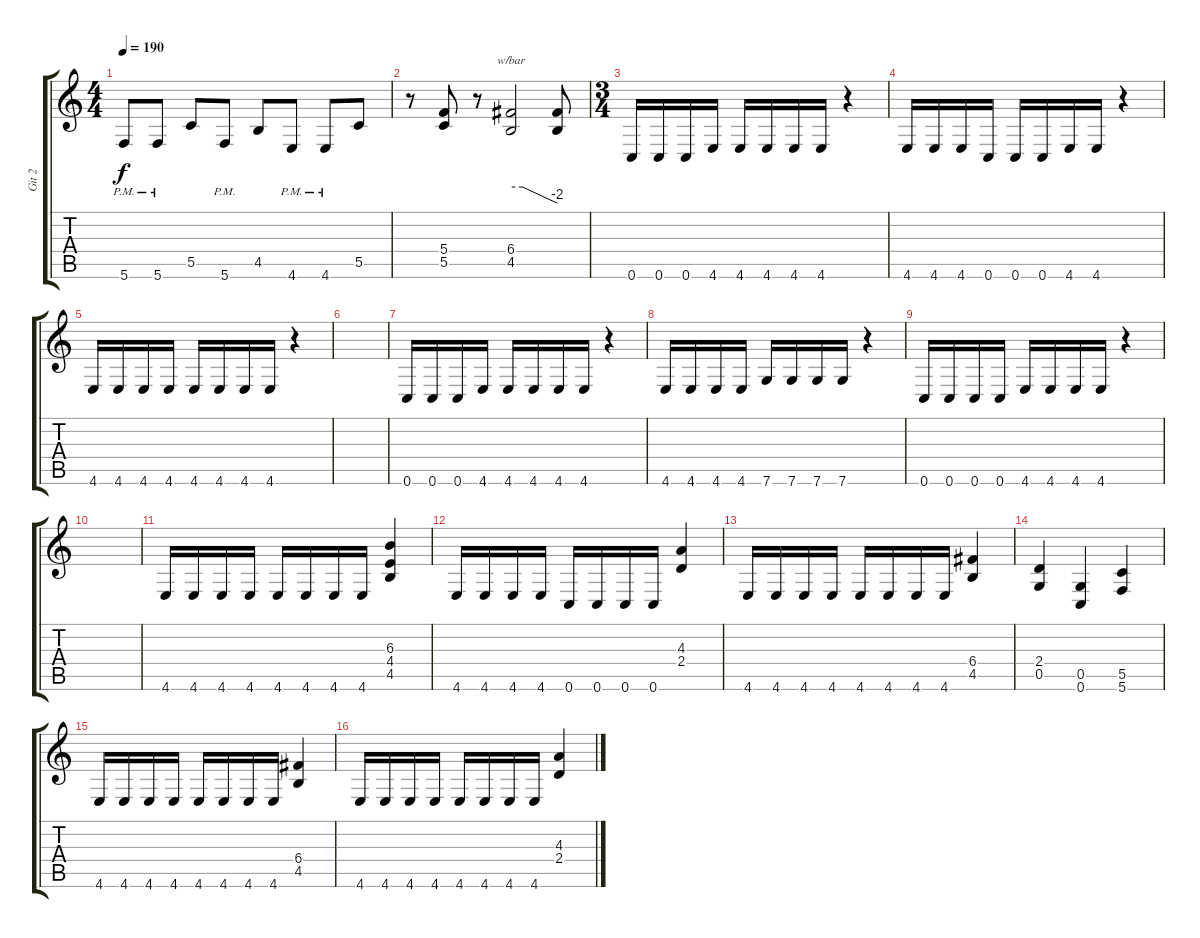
\track ("Git 2" "Git 2") {instrument distortionguitar}
\staff {score tabs}
\tuning (D4 A3 F3 C3 G2 C2) {hide}
\ts (4 4)
\tempo 190
\clef g2
\ks c
5.6{pm}.8{dy f} 5.6{pm}.8 5.5.8 5.6{pm}.8 4.5.8 4.6{pm}.8 4.6{pm}.8 5.5.8 |
r.8 (5.4 5.5).8 r.8 (6.4 4.5).2{tbe (custom default 0 0 15 0 60 -8)} (6.4{t} 4.5{t}).8 |
\ts (3 4)
0.6.16 0.6.16 0.6.16 4.6.16 4.6.16 4.6.16 4.6.16 4.6.16 r.4 |
4.6.16 4.6.16 4.6.16 0.6.16 0.6.16 0.6.16 4.6.16 4.6.16 r.4 |
4.6.16 4.6.16 4.6.16 4.6.16 4.6.16 4.6.16 4.6.16 4.6.16 r.4 |
|
0.6.16 0.6.16 0.6.16 4.6.16 4.6.16 4.6.16 4.6.16 4.6.16 r.4 |
4.6.16 4.6.16 4.6.16 4.6.16 7.6.16 7.6.16 7.6.16 7.6.16 r.4 |
0.6.16 0.6.16 0.6.16 0.6.16 4.6.16 4.6.16 4.6.16 4.6.16 r.4 |
|
4.6.16 4.6.16 4.6.16 4.6.16 4.6.16 4.6.16 4.6.16 4.6.16 (6.3 4.4 4.5).4 |
4.6.16 4.6.16 4.6.16 4.6.16 0.6.16 0.6.16 0.6.16 0.6.16 (4.3 2.4).4 |
4.6.16 4.6.16 4.6.16 4.6.16 4.6.16 4.6.16 4.6.16 4.6.16 (6.4 4.5).4 |
(2.4 0.5).4 (0.5 0.6).4 (5.5 5.6).4 |
4.6.16 4.6.16 4.6.16 4.6.16 4.6.16 4.6.16 4.6.16 4.6.16 (6.4 4.5).4 |
4.6.16 4.6.16 4.6.16 4.6.16 4.6.16 4.6.16 4.6.16 4.6.16 (4.3 2.4).4
